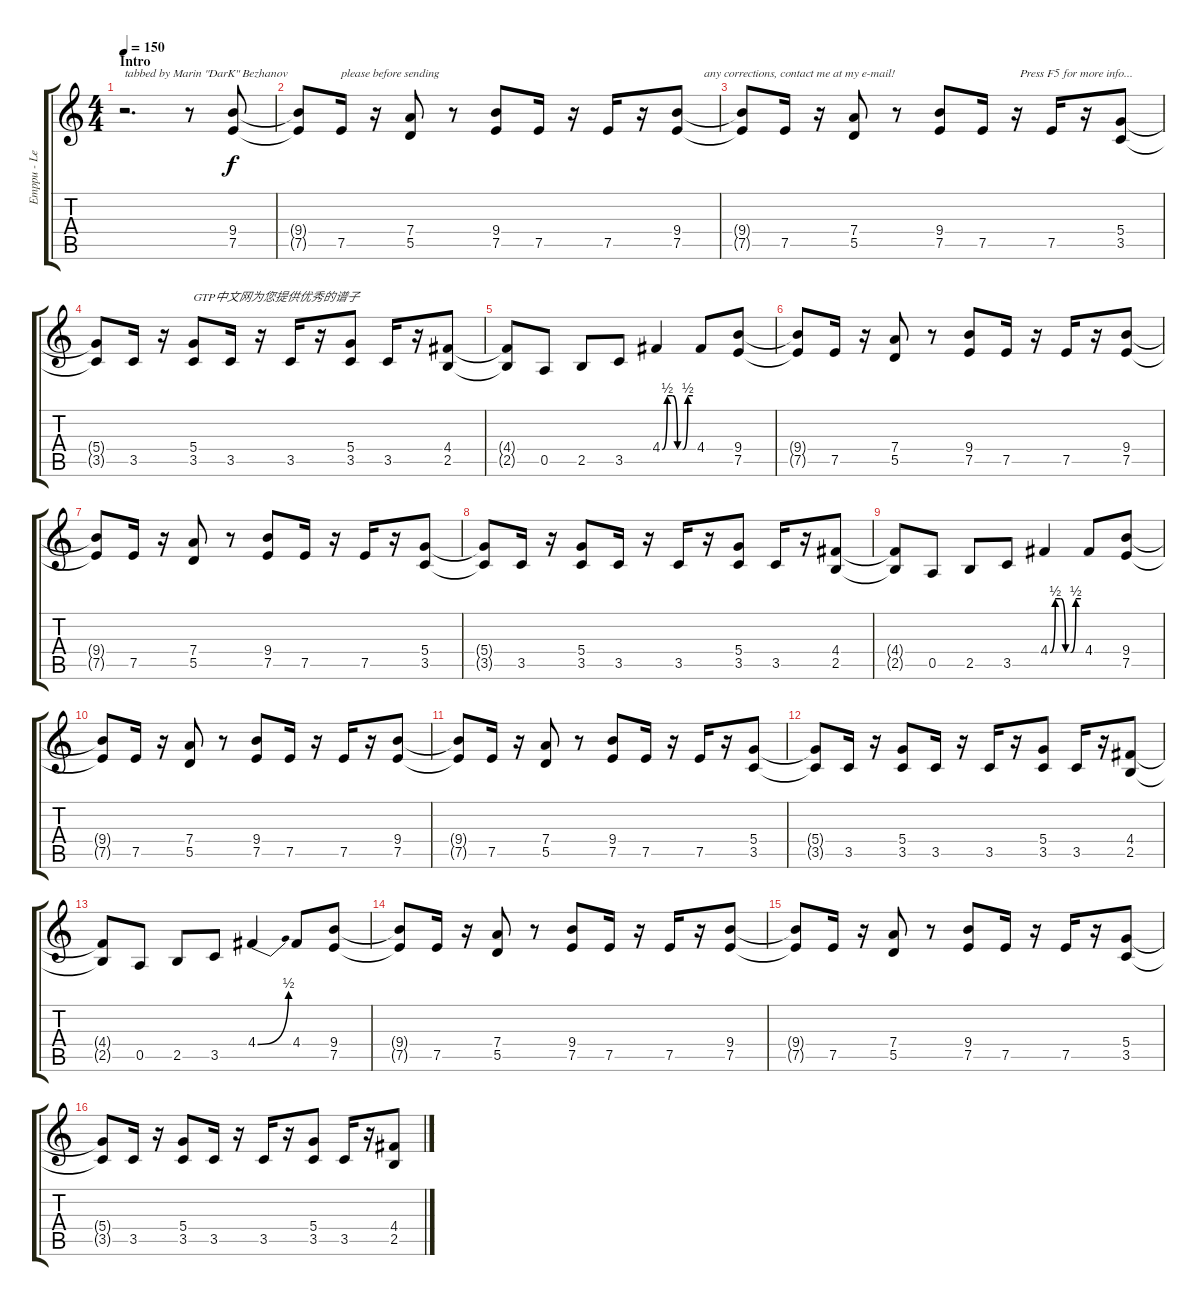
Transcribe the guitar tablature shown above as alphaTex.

\track ("Emppu - Left Channel" "Emppu - Le") {instrument distortionguitar}
\staff {score tabs}
\tuning (E4 B3 G3 D3 A2 E2) {hide}
\ts (4 4)
\section ("" "Intro")
\tempo 150
\clef g2
\ks c
r.2{d txt "tabbed by Marin \"DarK\" Bezhanov" dy f instrument distortionguitar} r.8 (9.4 7.5).8 |
(9.4{t} 7.5{t}).8 7.5.16{txt "please before sending"} r.16 (7.4 5.5).8 r.8 (9.4 7.5).8 7.5.16 r.16 7.5.16 r.16 (9.4 7.5).8{txt "         any corrections, contact me at my e-mail!"} |
(9.4{t} 7.5{t}).8 7.5.16 r.16 (7.4 5.5).8 r.8 (9.4 7.5).8 7.5.16 r.16{txt " Press F5 for more info..."} 7.5.16 r.16 (5.4 3.5).8 |
(5.4{t} 3.5{t}).8 3.5.16 r.16 (5.4 3.5).8{txt "GTP中文网为您提供优秀的谱子"} 3.5.16 r.16 3.5.16 r.16 (5.4 3.5).8 3.5.16 r.16 (4.4 2.5).8 |
(4.4{t} 2.5{t}).8 0.5.8 2.5.8 3.5.8 4.4{be (custom 0 0 10 2 20 2 30 0 40 0 50 2 60 2)}.4 4.4.8 (9.4 7.5).8 |
(9.4{t} 7.5{t}).8 7.5.16 r.16 (7.4 5.5).8 r.8 (9.4 7.5).8 7.5.16 r.16 7.5.16 r.16 (9.4 7.5).8 |
(9.4{t} 7.5{t}).8 7.5.16 r.16 (7.4 5.5).8 r.8 (9.4 7.5).8 7.5.16 r.16 7.5.16 r.16 (5.4 3.5).8 |
(5.4{t} 3.5{t}).8 3.5.16 r.16 (5.4 3.5).8 3.5.16 r.16 3.5.16 r.16 (5.4 3.5).8 3.5.16 r.16 (4.4 2.5).8 |
(4.4{t} 2.5{t}).8 0.5.8 2.5.8 3.5.8 4.4{be (custom 0 0 10 2 20 2 30 0 40 0 50 2 60 2)}.4 4.4.8 (9.4 7.5).8 |
(9.4{t} 7.5{t}).8 7.5.16 r.16 (7.4 5.5).8 r.8 (9.4 7.5).8 7.5.16 r.16 7.5.16 r.16 (9.4 7.5).8 |
(9.4{t} 7.5{t}).8 7.5.16 r.16 (7.4 5.5).8 r.8 (9.4 7.5).8 7.5.16 r.16 7.5.16 r.16 (5.4 3.5).8 |
(5.4{t} 3.5{t}).8 3.5.16 r.16 (5.4 3.5).8 3.5.16 r.16 3.5.16 r.16 (5.4 3.5).8 3.5.16 r.16 (4.4 2.5).8 |
(4.4{t} 2.5{t}).8 0.5.8 2.5.8 3.5.8 4.4{be (bend 0 0 60 2)}.4 4.4.8 (9.4 7.5).8 |
(9.4{t} 7.5{t}).8 7.5.16 r.16 (7.4 5.5).8 r.8 (9.4 7.5).8 7.5.16 r.16 7.5.16 r.16 (9.4 7.5).8 |
(9.4{t} 7.5{t}).8 7.5.16 r.16 (7.4 5.5).8 r.8 (9.4 7.5).8 7.5.16 r.16 7.5.16 r.16 (5.4 3.5).8 |
(5.4{t} 3.5{t}).8 3.5.16 r.16 (5.4 3.5).8 3.5.16 r.16 3.5.16 r.16 (5.4 3.5).8 3.5.16 r.16 (4.4 2.5).8
